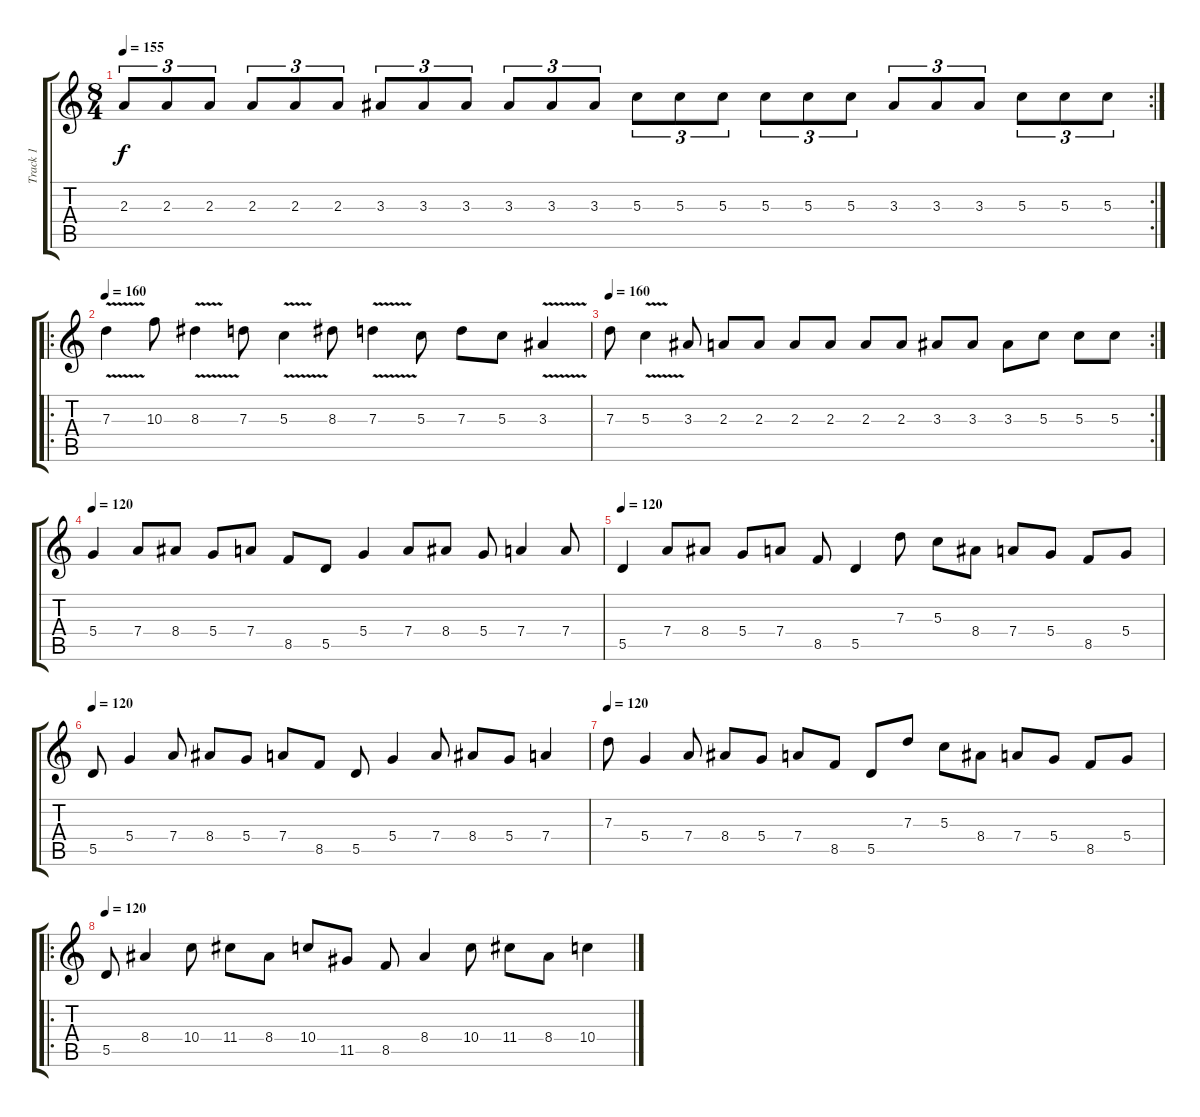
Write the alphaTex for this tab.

\track ("Track 1" "Track 1") {instrument distortionguitar}
\staff {score tabs}
\tuning (E4 B3 G3 D3 A2 E2) {hide}
\rc 2
\ts (8 4)
\tempo 155
\clef g2
\ks c
2.3.8{tu (3 2) dy f} 2.3.8{tu (3 2)} 2.3.8{tu (3 2)} 2.3.8{tu (3 2)} 2.3.8{tu (3 2)} 2.3.8{tu (3 2)} 3.3.8{tu (3 2)} 3.3.8{tu (3 2)} 3.3.8{tu (3 2)} 3.3.8{tu (3 2)} 3.3.8{tu (3 2)} 3.3.8{tu (3 2)} 5.3.8{tu (3 2)} 5.3.8{tu (3 2)} 5.3.8{tu (3 2)} 5.3.8{tu (3 2)} 5.3.8{tu (3 2)} 5.3.8{tu (3 2)} 3.3.8{tu (3 2)} 3.3.8{tu (3 2)} 3.3.8{tu (3 2)} 5.3.8{tu (3 2)} 5.3.8{tu (3 2)} 5.3.8{tu (3 2)} |
\ro
\tempo 160
7.3{v}.4 10.3.8 8.3{v}.4 7.3.8 5.3{v}.4 8.3.8 7.3{v}.4 5.3.8 7.3.8 5.3.8 3.3{v}.4 |
\rc 2
\tempo 160
7.3.8 5.3{v}.4 3.3.8 2.3.8 2.3.8 2.3.8 2.3.8 2.3.8 2.3.8 3.3.8 3.3.8 3.3.8 5.3.8 5.3.8 5.3.8 |
\tempo 120
5.4.4 7.4.8 8.4.8 5.4.8 7.4.8 8.5.8 5.5.8 5.4.4 7.4.8 8.4.8 5.4.8 7.4.4 7.4.8 |
\tempo 120
5.5.4 7.4.8 8.4.8 5.4.8 7.4.8 8.5.8 5.5.4 7.3.8 5.3.8 8.4.8 7.4.8 5.4.8 8.5.8 5.4.8 |
\tempo 120
5.5.8 5.4.4 7.4.8 8.4.8 5.4.8 7.4.8 8.5.8 5.5.8 5.4.4 7.4.8 8.4.8 5.4.8 7.4.4 |
\tempo 120
7.3.8 5.4.4 7.4.8 8.4.8 5.4.8 7.4.8 8.5.8 5.5.8 7.3.8 5.3.8 8.4.8 7.4.8 5.4.8 8.5.8 5.4.8 |
\ro
\tempo 120
5.5.8 8.4.4 10.4.8 11.4.8 8.4.8 10.4.8 11.5.8 8.5.8 8.4.4 10.4.8 11.4.8 8.4.8 10.4.4
